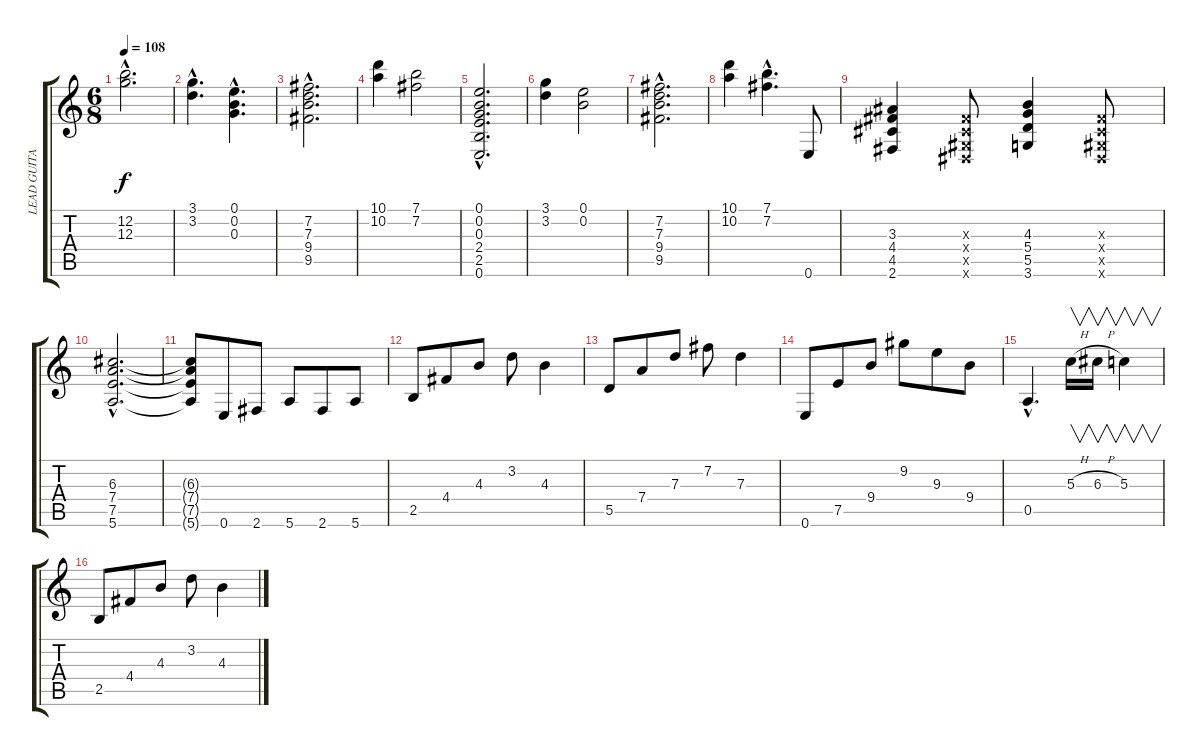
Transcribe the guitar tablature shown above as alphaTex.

\track ("LEAD GUITAR" "LEAD GUITA") {instrument distortionguitar}
\staff {score tabs}
\tuning (E4 B3 G3 D3 A2 E2) {hide}
\ts (6 8)
\tempo 108
\clef g2
\ks c
(12.2{hac} 12.3{hac}).2{d dy f} |
(3.1{hac} 3.2{hac}).4{d} (0.1{hac} 0.2{hac} 0.3{hac}).4{d} |
(7.2{hac} 7.3{hac} 9.4{hac} 9.5{hac}).2{d} |
(10.1 10.2).4 (7.1 7.2).2 |
(0.1{hac} 0.2{hac} 0.3{hac} 2.4{hac} 2.5{hac} 0.6{hac}).2{d} |
(3.1 3.2).4 (0.1 0.2).2 |
(7.2{hac} 7.3{hac} 9.4{hac} 9.5{hac}).2{d} |
(10.1 10.2).4 (7.1{hac} 7.2{hac}).4{d} 0.6.8 |
(3.3 4.4 4.5 2.6).4 (-1.3{x} -1.4{x} -1.5{x} -1.6{x}).8 (4.3 5.4 5.5 3.6).4 (-1.3{x} -1.4{x} -1.5{x} -1.6{x}).8 |
(6.3{hac} 7.4{hac} 7.5{hac} 5.6{hac}).2{d} |
(6.3{t} 7.4{t} 7.5{t} 5.6{t}).8 0.6.8 2.6.8 5.6.8 2.6.8 5.6.8 |
2.5.8 4.4.8 4.3.8 3.2.8 4.3.4 |
5.5.8 7.4.8 7.3.8 7.2.8 7.3.4 |
0.6.8 7.5.8 9.4.8 9.2.8 9.3.8 9.4.8 |
0.5{hac}.4{d} 5.3{h}.16{v} 6.3{h}.16{v} 5.3.4{v} |
2.5.8 4.4.8 4.3.8 3.2.8 4.3.4
